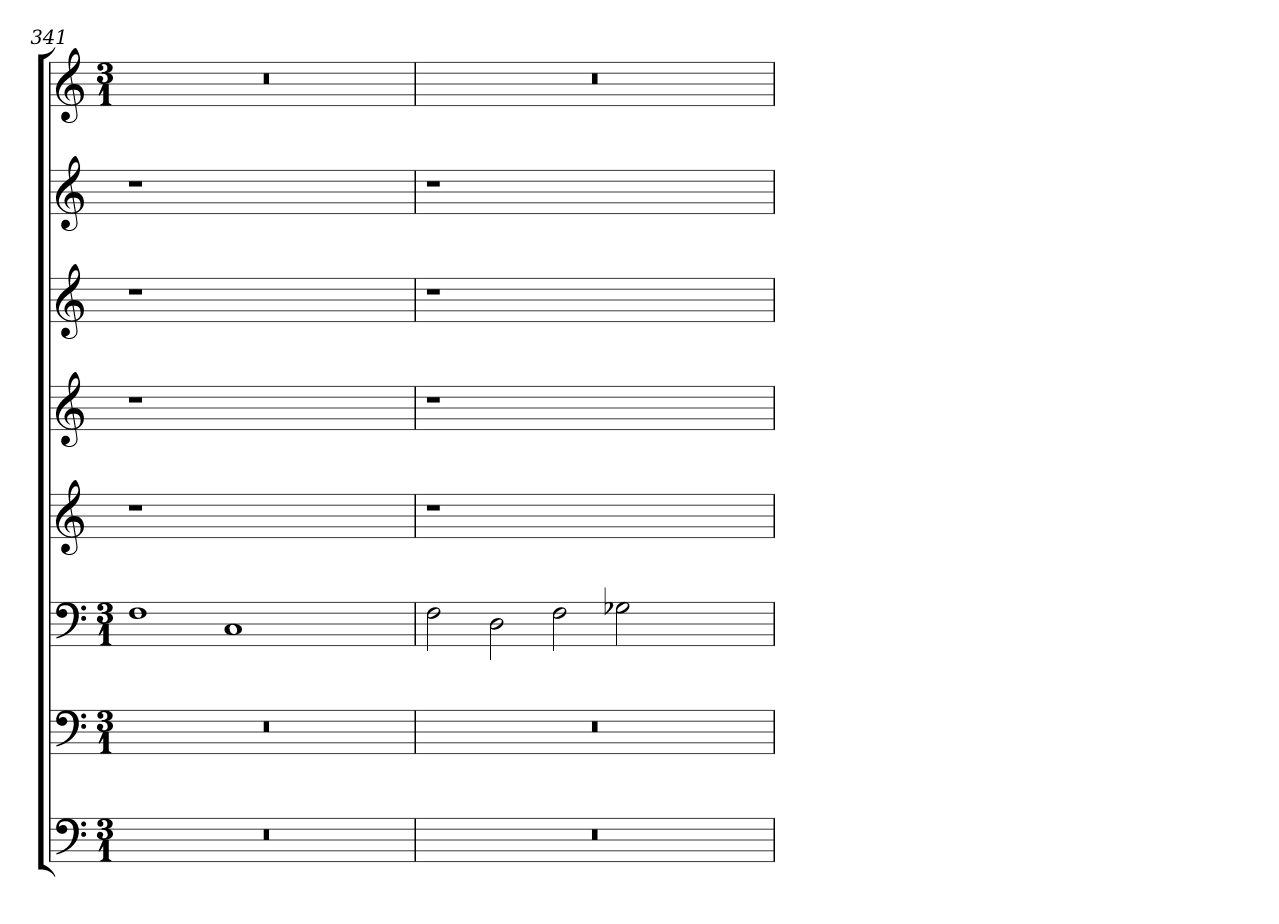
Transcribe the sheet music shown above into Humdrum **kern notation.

**kern	**kern	**kern	**kern	**kern	**kern	**kern	**kern
*part8	*part7	*part6	*part5	*part4	*part3	*part2	*part1
*staff8	*staff7	*staff6	*staff5	*staff4	*staff3	*staff2	*staff1
*clefF4	*clefF4	*clefF4	*clefG2	*clefG2	*clefG2	*clefG2	*clefG2
*k[]	*k[]	*k[]	*k[]	*k[]	*k[]	*k[]	*k[]
*C:	*C:	*C:	*C:	*C:	*C:	*C:	*C:
*M3/1	*M3/1	*M3/1	*	*	*	*	*M3/1
=341	=341	=341	=341	=341	=341	=341	=341
0.r	0.r	1F	1r	1r	1r	1r	0.r
.	.	1C	0ryy	0ryy	0ryy	0ryy	.
.	.	1ryy	.	.	.	.	.
!!LO:LB:g=z
=342	=342	=342	=342	=342	=342	=342	=342
0.r	0.r	2F\	1r	1r	1r	1r	0.r
.	.	2D\	.	.	.	.	.
.	.	2F\	0ryy	0ryy	0ryy	0ryy	.
.	.	2G-\	.	.	.	.	.
.	.	1ryy	.	.	.	.	.
=	=	=	=	=	=	=	=
*-	*-	*-	*-	*-	*-	*-	*-
